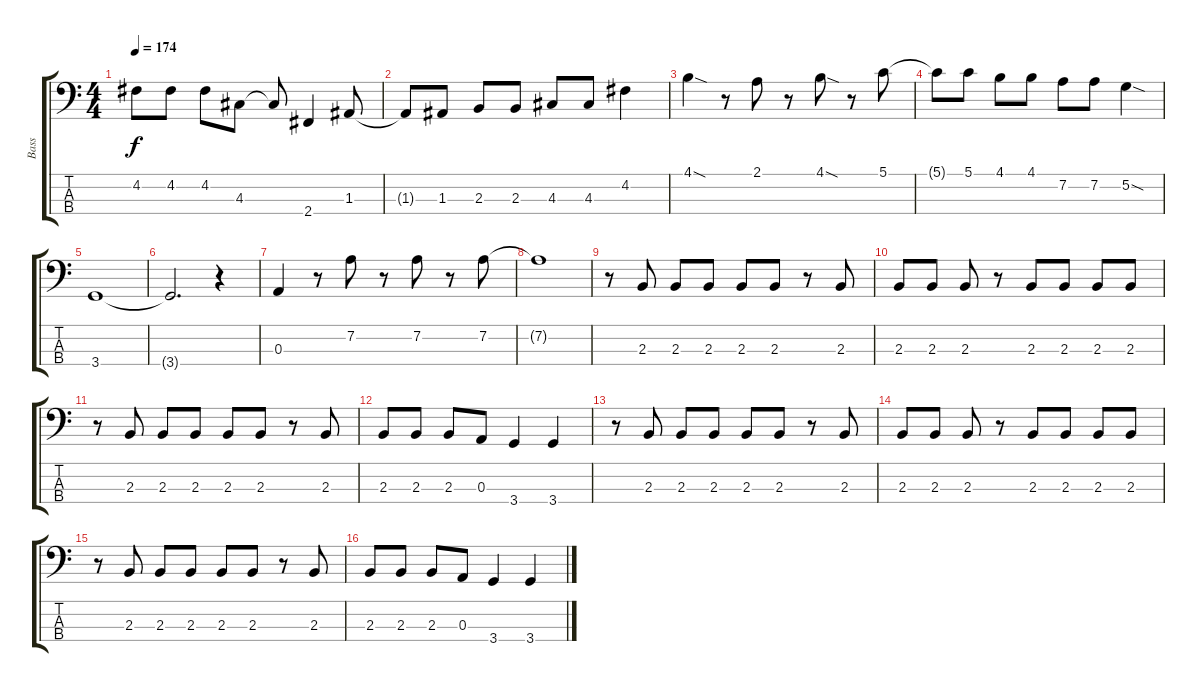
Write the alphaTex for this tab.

\track ("Bass" "Bass") {instrument electricbassfinger}
\staff {score tabs}
\tuning (G2 D2 A1 E1) {hide}
\ts (4 4)
\tempo 174
\clef f4
\ks c
4.2.8{dy f} 4.2.8 4.2.8 4.3.8 4.3{t}.8 2.4.4 1.3.8 |
1.3{t}.8 1.3.8 2.3.8 2.3.8 4.3.8 4.3.8 4.2.4 |
4.1{sod}.4 r.8 2.1.8 r.8 4.1{sod}.8 r.8 5.1.8 |
5.1{t}.8 5.1.8 4.1.8 4.1.8 7.2.8 7.2.8 5.2{sod}.4 |
3.4.1 |
3.4{t}.2{d} r.4 |
0.3.4 r.8 7.2.8 r.8 7.2.8 r.8 7.2.8 |
7.2{t}.1 |
r.8 2.3.8 2.3.8 2.3.8 2.3.8 2.3.8 r.8 2.3.8 |
2.3.8 2.3.8 2.3.8 r.8 2.3.8 2.3.8 2.3.8 2.3.8 |
r.8 2.3.8 2.3.8 2.3.8 2.3.8 2.3.8 r.8 2.3.8 |
2.3.8 2.3.8 2.3.8 0.3.8 3.4.4 3.4.4 |
r.8 2.3.8 2.3.8 2.3.8 2.3.8 2.3.8 r.8 2.3.8 |
2.3.8 2.3.8 2.3.8 r.8 2.3.8 2.3.8 2.3.8 2.3.8 |
r.8 2.3.8 2.3.8 2.3.8 2.3.8 2.3.8 r.8 2.3.8 |
2.3.8 2.3.8 2.3.8 0.3.8 3.4.4 3.4.4
